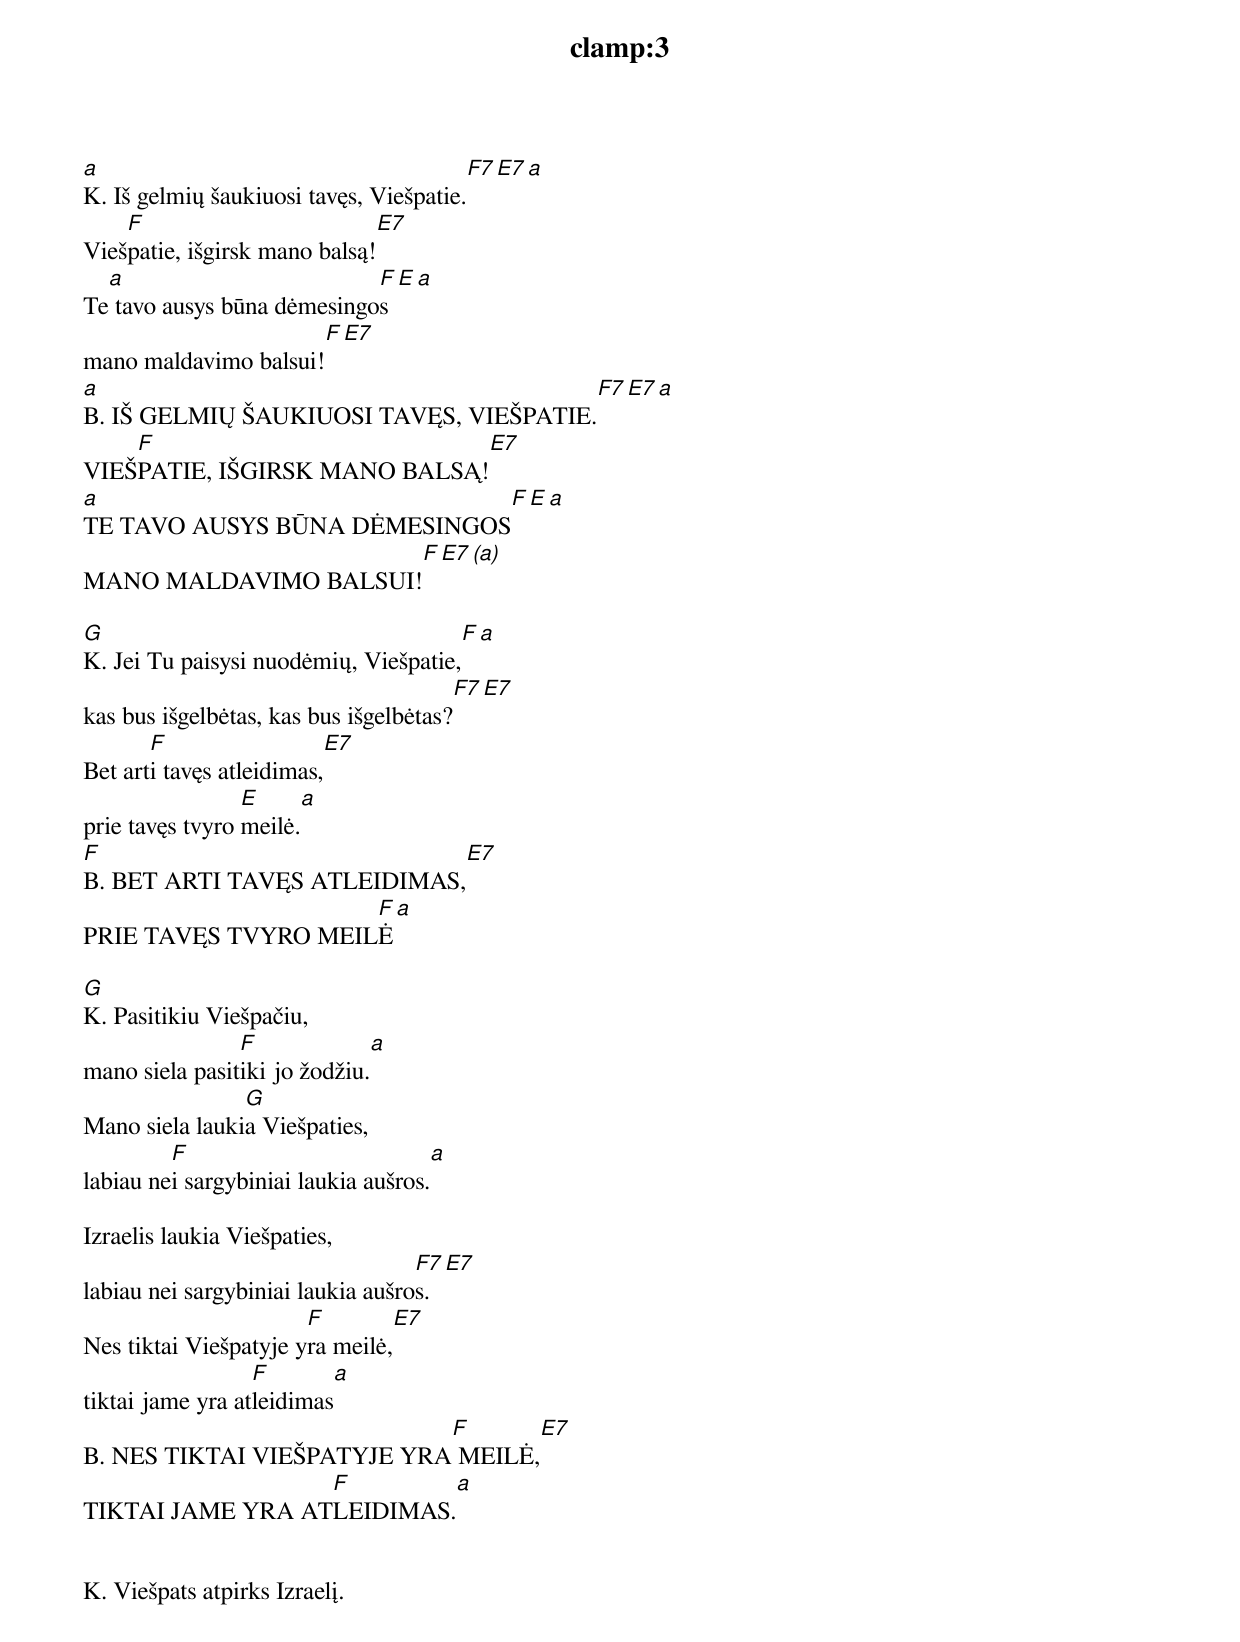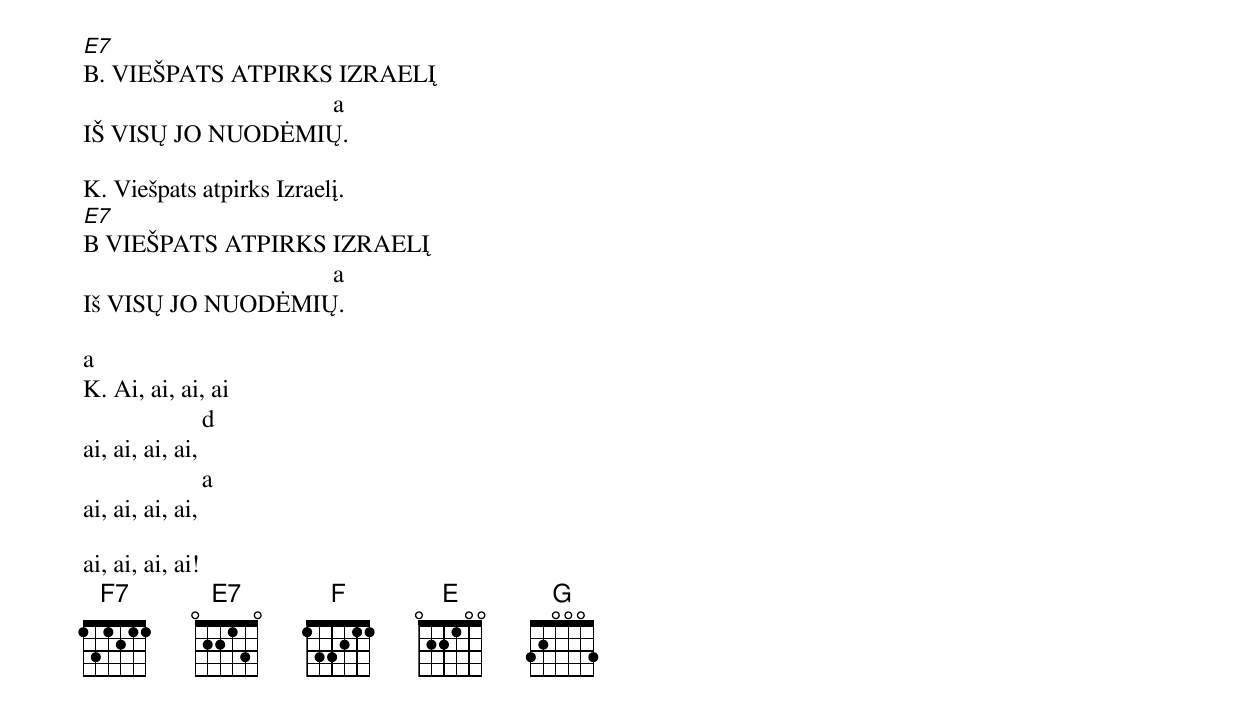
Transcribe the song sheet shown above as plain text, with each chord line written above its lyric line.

clamp:3
a                                            F7     E7            a
K. Iš gelmių šaukiuosi tavęs, Viešpatie.
    F                                            E7
Viešpatie, išgirsk mano balsą!
  a                         F                      E       a
Te tavo ausys būna dėmesingos
                          F           E7
mano maldavimo balsui!
a                                                   F7       E7           a
B. IŠ GELMIŲ ŠAUKIUOSI TAVĘS, VIEŠPATIE.
    F                                                     E7
VIEŠPATIE, IŠGIRSK MANO BALSĄ!
a                                  F                      E      a
TE TAVO AUSYS BŪNA DĖMESINGOS
                               F                  E7       (a)
MANO MALDAVIMO BALSUI!

G                                                     F            a
K. Jei Tu paisysi nuodėmių, Viešpatie,
                                                                F7      E7
kas bus išgelbėtas, kas bus išgelbėtas?
       F                             E7
Bet arti tavęs atleidimas,
                 E               a
prie tavęs tvyro meilė.
F                                             E7
B. BET ARTI TAVĘS ATLEIDIMAS,
                     F                    a
PRIE TAVĘS TVYRO MEILĖ

G
K. Pasitikiu Viešpačiu,
                F                                     a
mano siela pasitiki jo žodžiu.
                G
Mano siela laukia Viešpaties,
         F                            a
labiau nei sargybiniai laukia aušros.

Izraelis laukia Viešpaties,
                                   F7                            E7
labiau nei sargybiniai laukia aušros.
                       F                           E7
Nes tiktai Viešpatyje yra meilė,
                  F                        a
tiktai jame yra atleidimas
                            F                              E7
B. NES TIKTAI VIEŠPATYJE YRA MEILĖ,
                  F                         a
TIKTAI JAME YRA ATLEIDIMAS.


K. Viešpats atpirks Izraelį.
E7
B. VIEŠPATS ATPIRKS IZRAELĮ
                                        a
IŠ VISŲ JO NUODĖMIŲ.

K. Viešpats atpirks Izraelį.
E7
B VIEŠPATS ATPIRKS IZRAELĮ
                                        a
Iš VISŲ JO NUODĖMIŲ.

a
K. Ai, ai, ai, ai
                   d
ai, ai, ai, ai,
                   a
ai, ai, ai, ai,

ai, ai, ai, ai!
